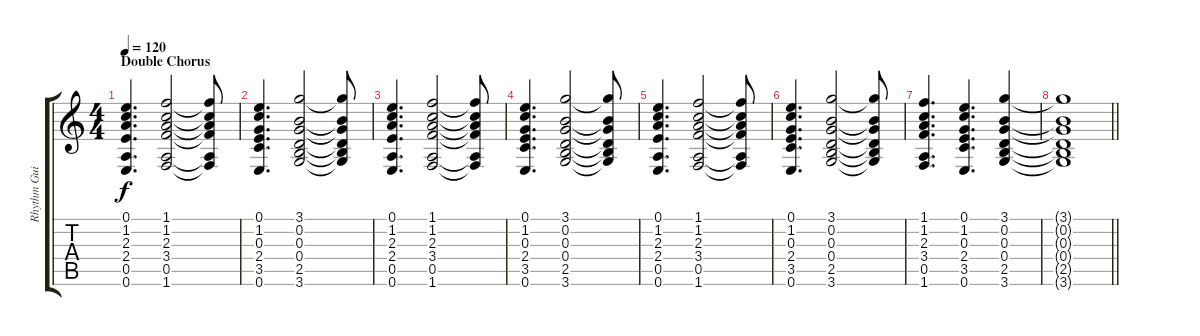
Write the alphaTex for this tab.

\track ("Rhythm Guitar" "Rhythm Gui") {instrument overdrivenguitar}
\staff {score tabs}
\tuning (E4 B3 G3 D3 A2 E2) {hide}
\ts (4 4)
\section ("" "Double Chorus")
\tempo 120
\clef g2
\ks c
(0.1 1.2 2.3 2.4 0.5 0.6).4{d dy f} (1.1 1.2 2.3 3.4 0.5 1.6).2 (1.1{t} 1.2{t} 2.3{t} 3.4{t} 0.5{t} 1.6{t}).8 |
(0.1 1.2 0.3 2.4 3.5 0.6).4{d} (3.1 0.2 0.3 0.4 2.5 3.6).2 (3.1{t} 0.2{t} 0.3{t} 0.4{t} 2.5{t} 3.6{t}).8 |
(0.1 1.2 2.3 2.4 0.5 0.6).4{d} (1.1 1.2 2.3 3.4 0.5 1.6).2 (1.1{t} 1.2{t} 2.3{t} 3.4{t} 0.5{t} 1.6{t}).8 |
(0.1 1.2 0.3 2.4 3.5 0.6).4{d} (3.1 0.2 0.3 0.4 2.5 3.6).2 (3.1{t} 0.2{t} 0.3{t} 0.4{t} 2.5{t} 3.6{t}).8 |
(0.1 1.2 2.3 2.4 0.5 0.6).4{d} (1.1 1.2 2.3 3.4 0.5 1.6).2 (1.1{t} 1.2{t} 2.3{t} 3.4{t} 0.5{t} 1.6{t}).8 |
(0.1 1.2 0.3 2.4 3.5 0.6).4{d} (3.1 0.2 0.3 0.4 2.5 3.6).2 (3.1{t} 0.2{t} 0.3{t} 0.4{t} 2.5{t} 3.6{t}).8 |
(1.1 1.2 2.3 3.4 0.5 1.6).4{d} (0.1 1.2 0.3 2.4 3.5 0.6).4{d} (3.1 0.2 0.3 0.4 2.5 3.6).4 |
\barLineRight lightlight
(3.1{t} 0.2{t} 0.3{t} 0.4{t} 2.5{t} 3.6{t}).1
